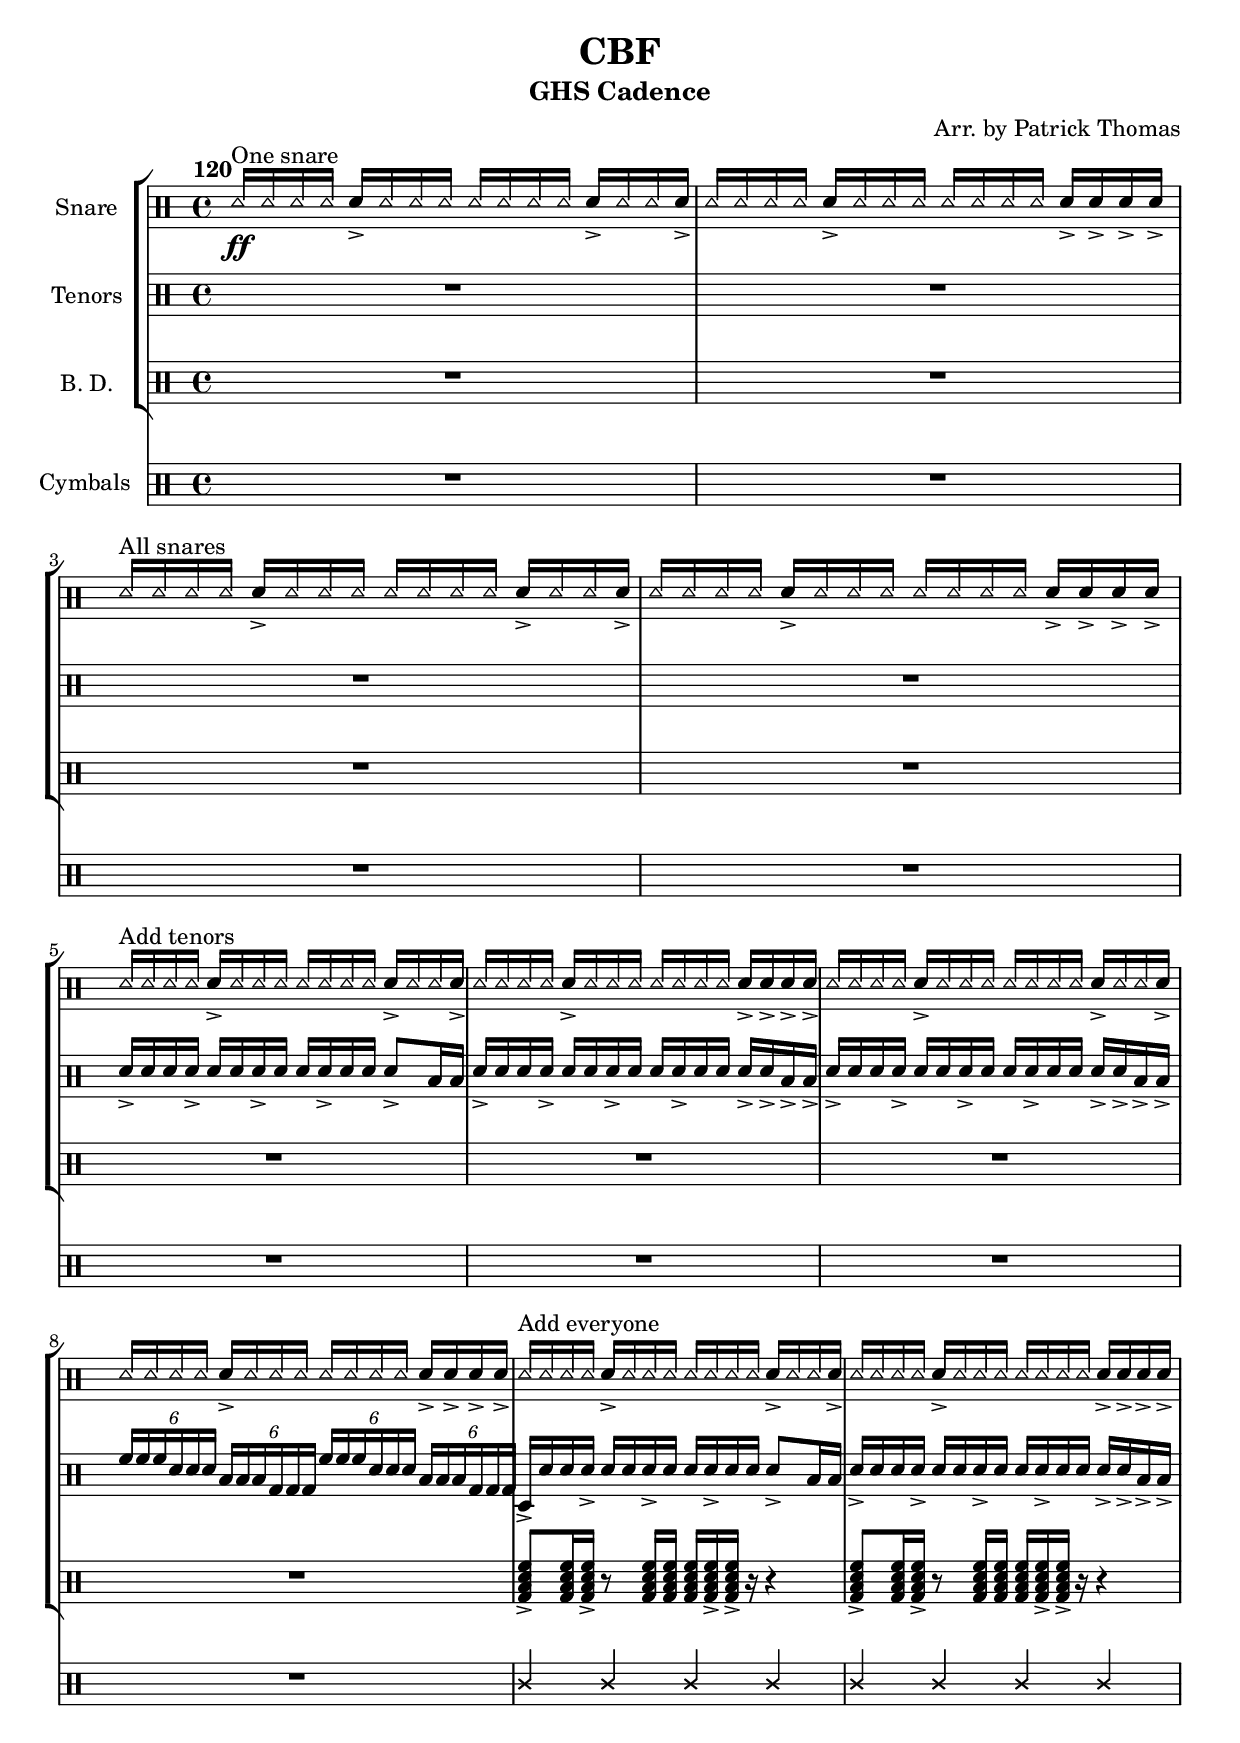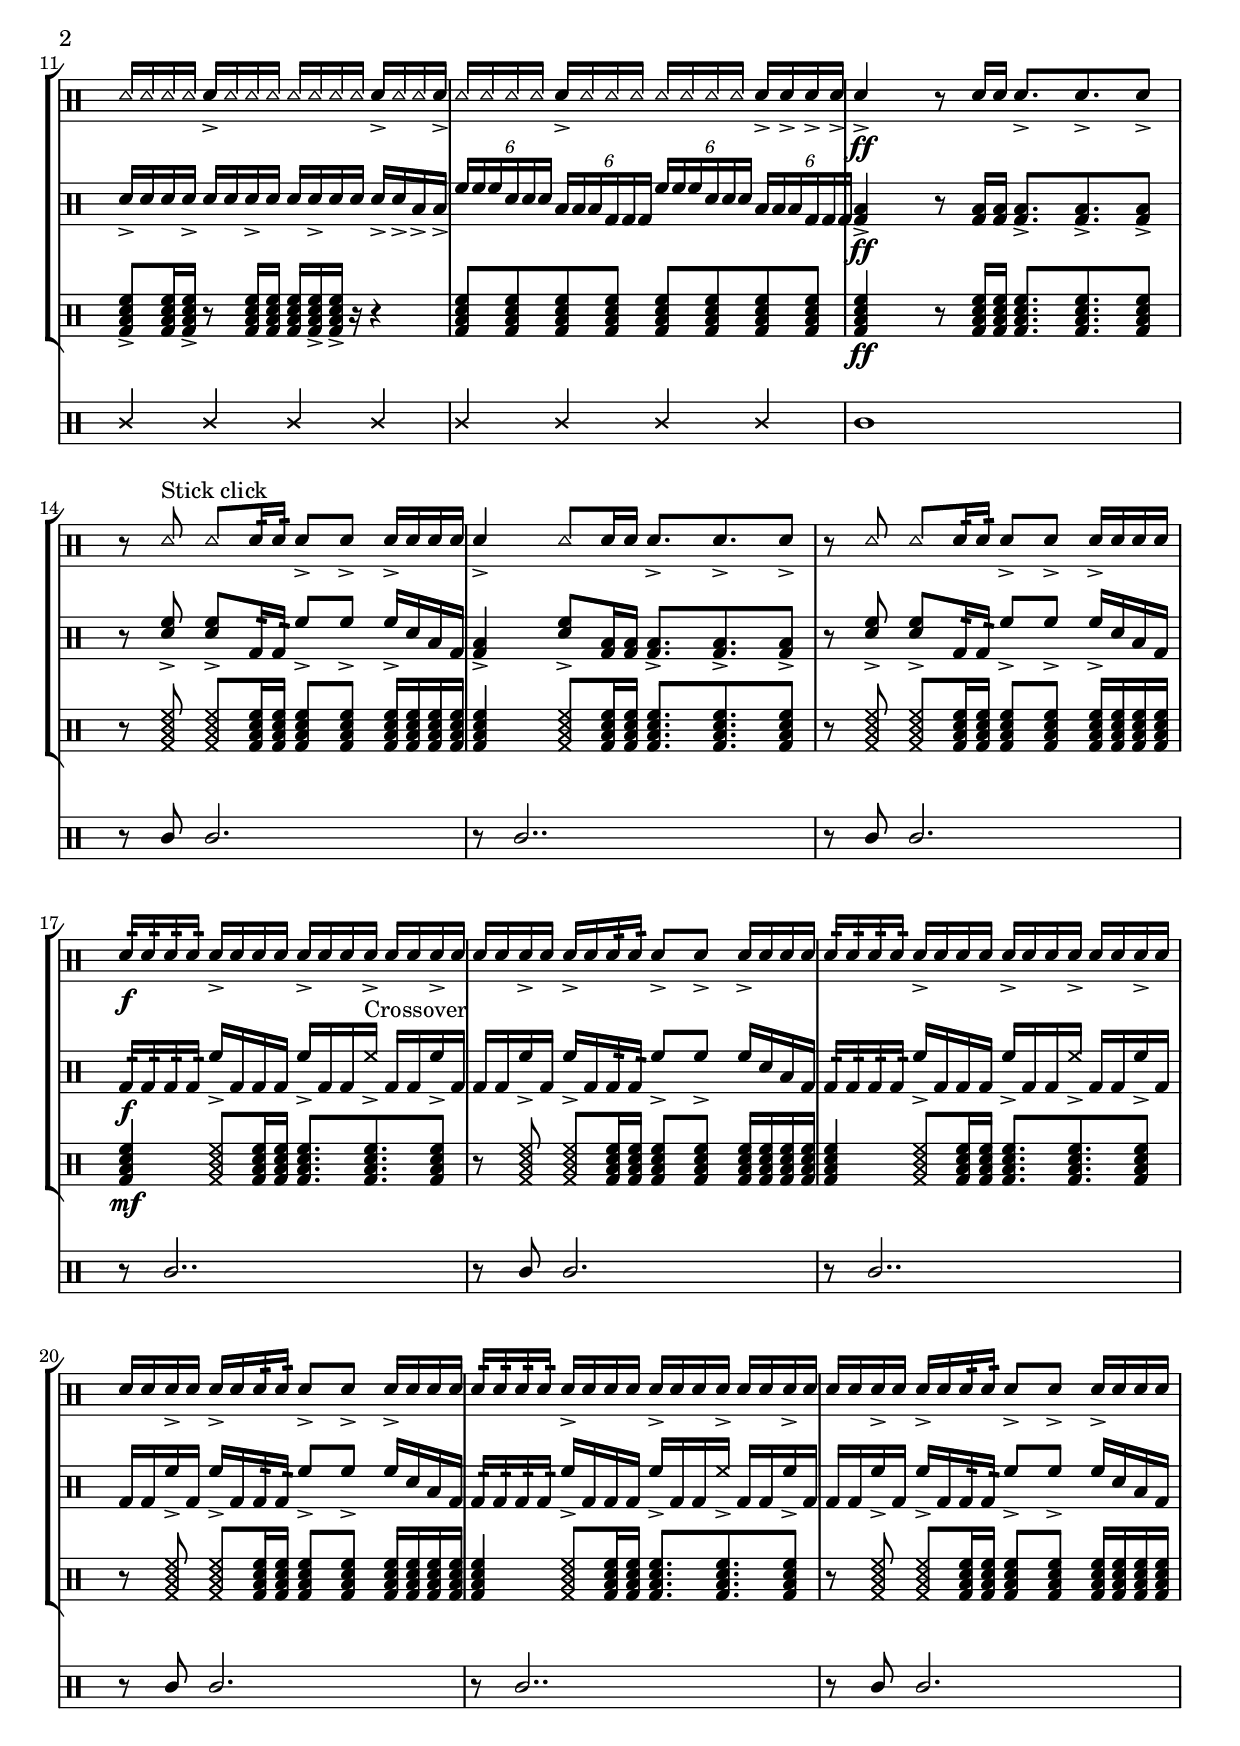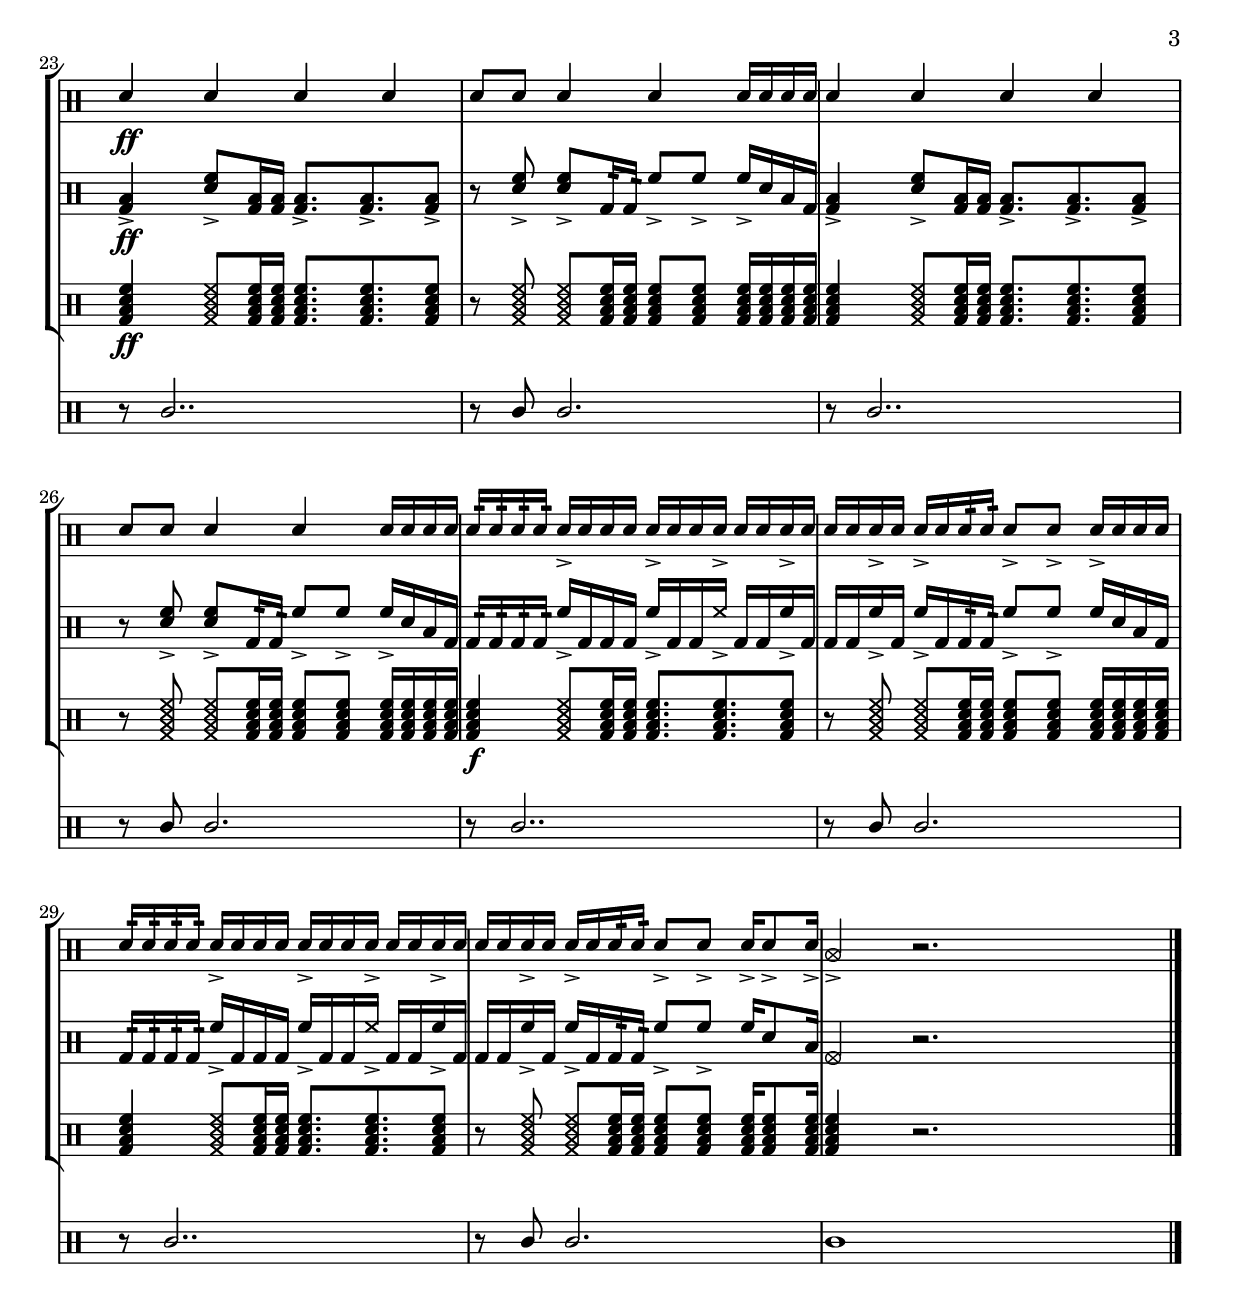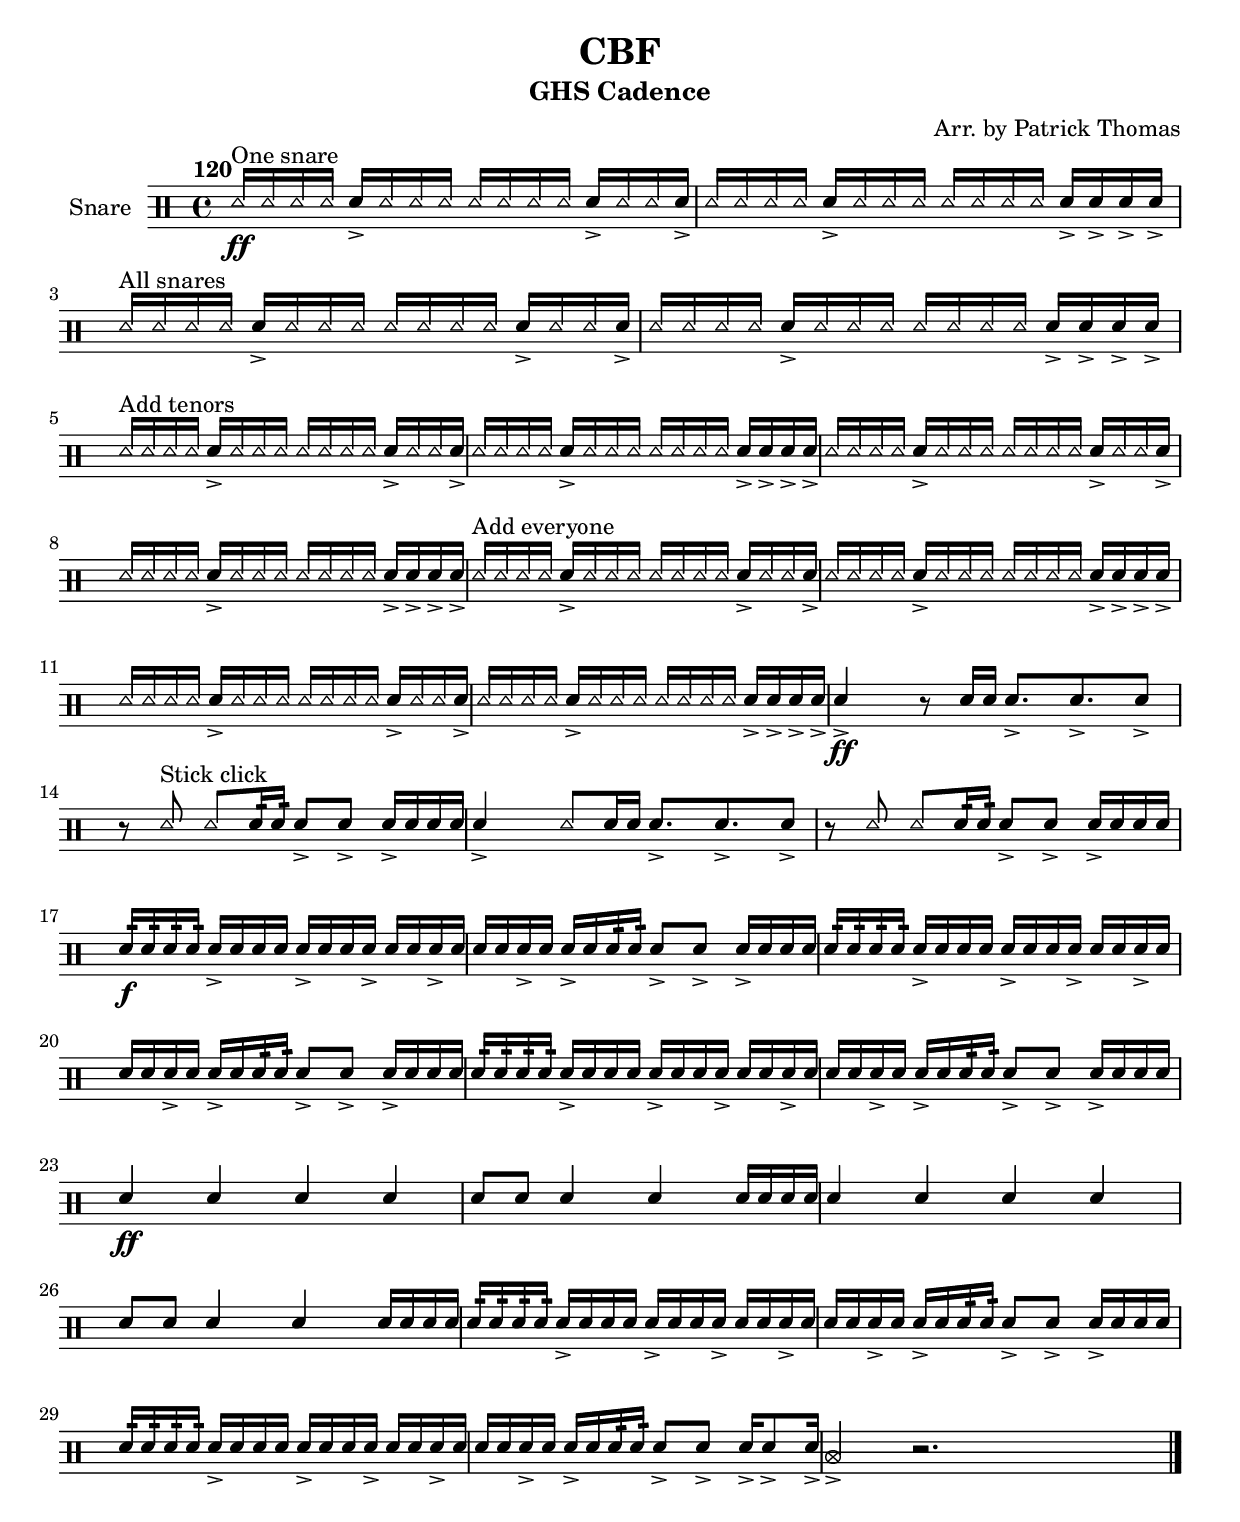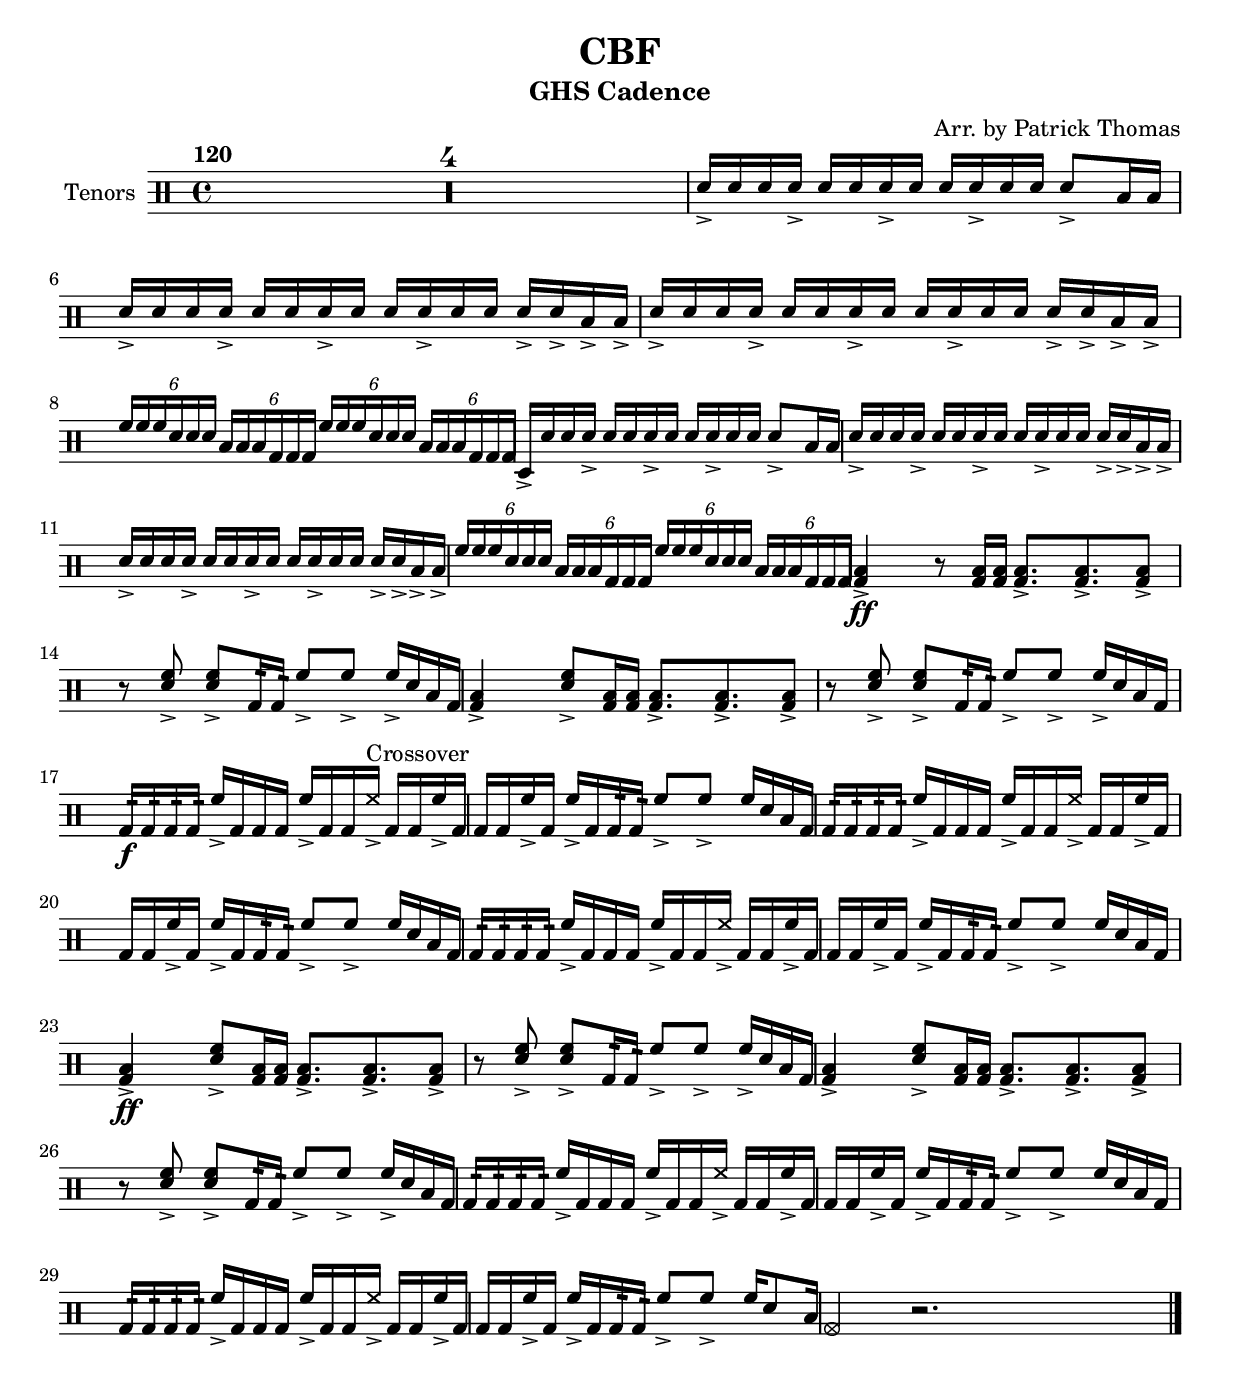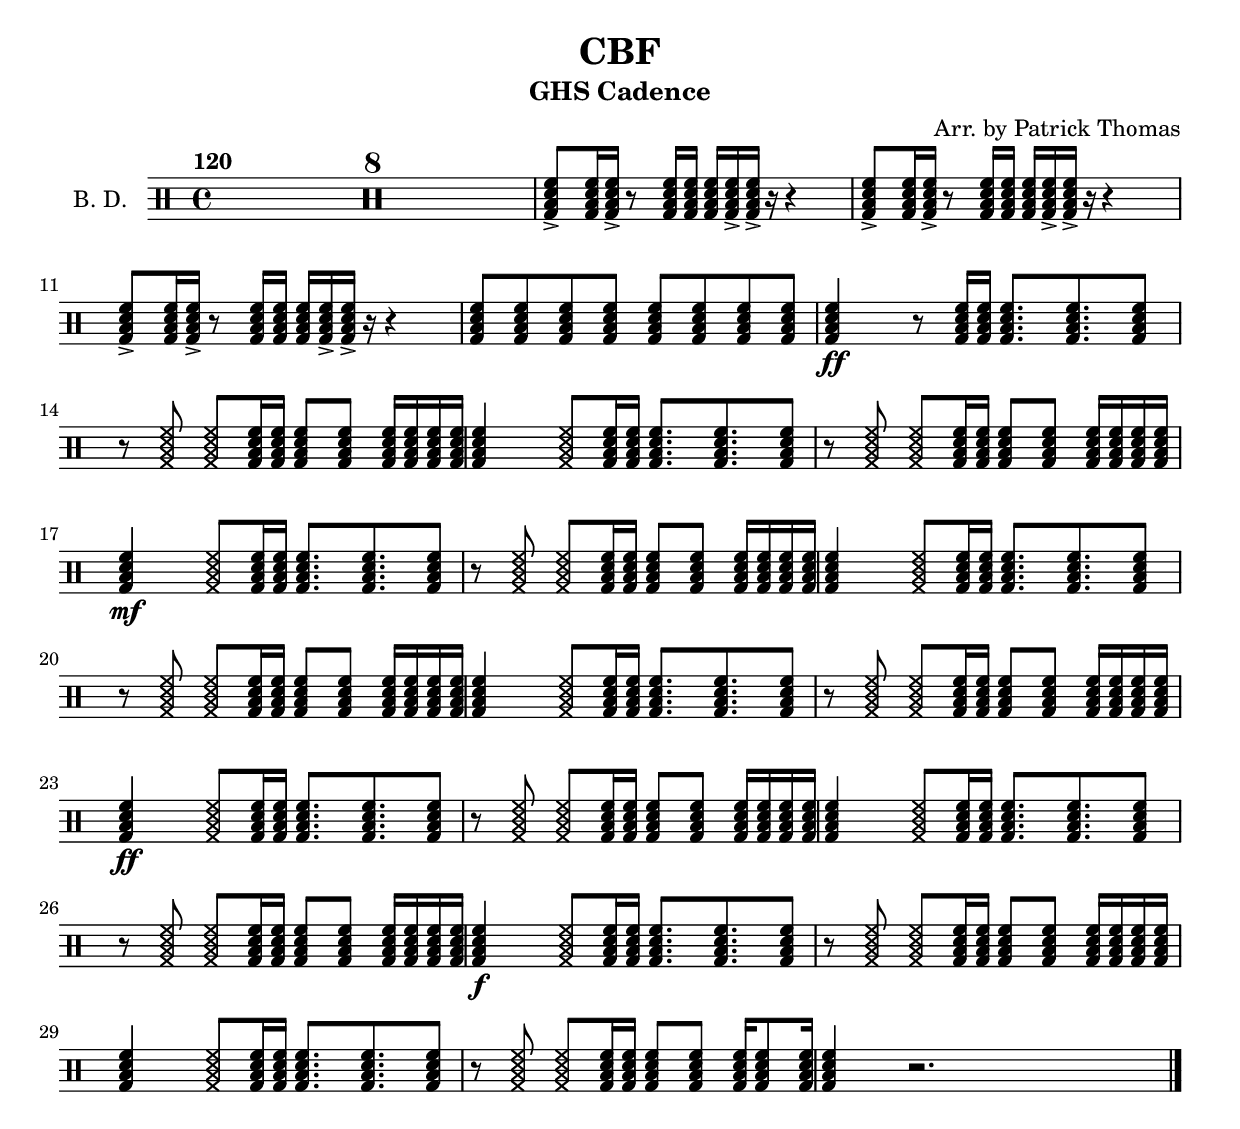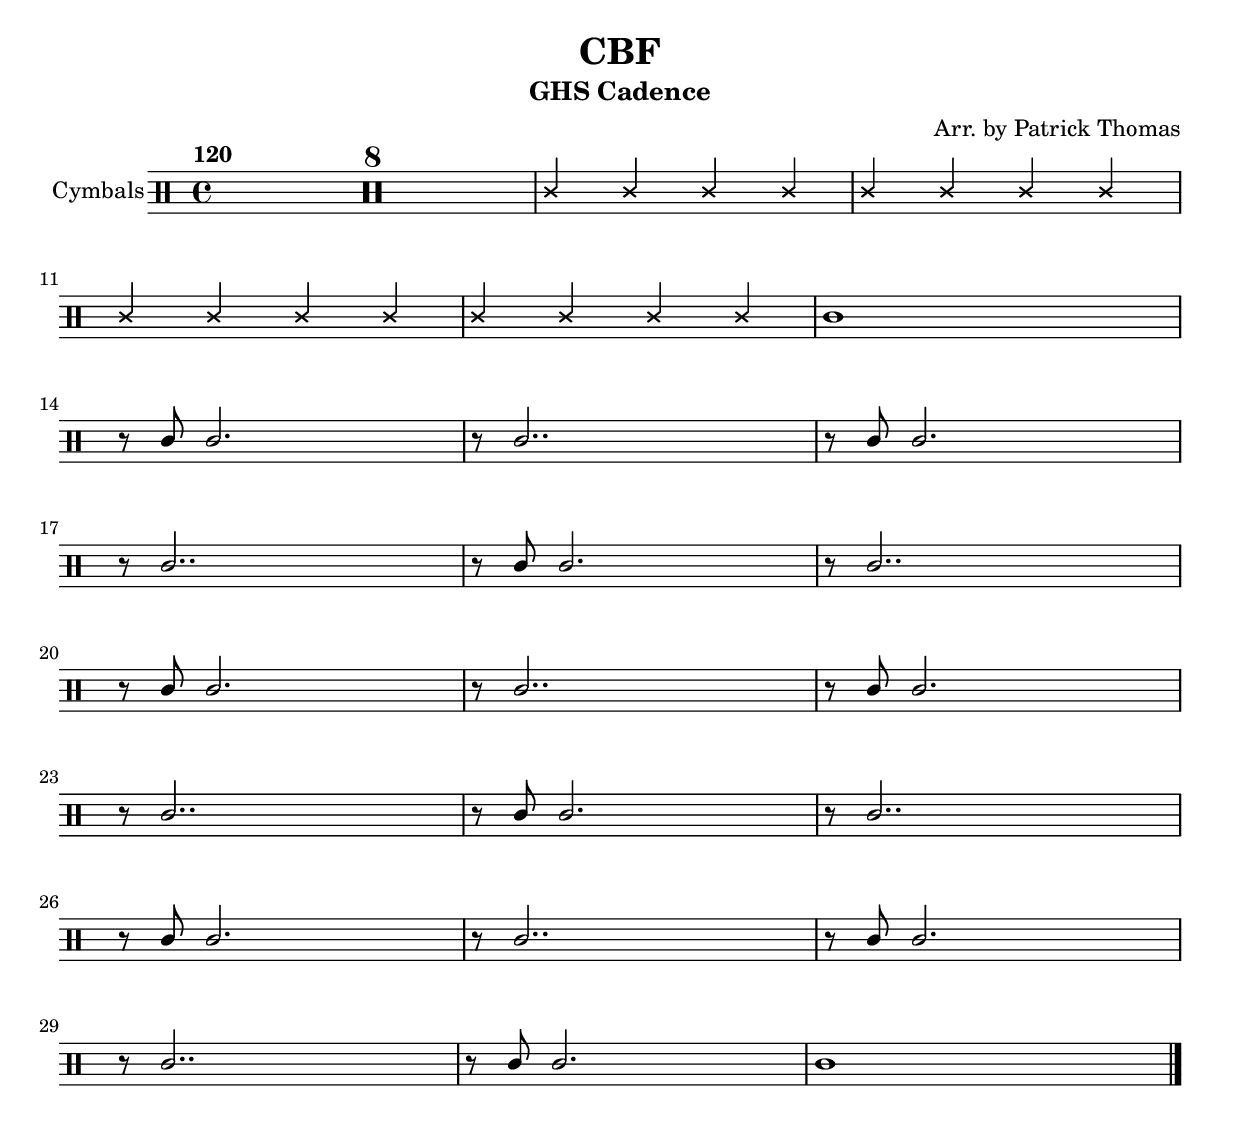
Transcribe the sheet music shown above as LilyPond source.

\version "2.18.2"

\header {
  title = "CBF"
  subtitle = "GHS Cadence"
  arranger = "Arr. by Patrick Thomas"
}

\version "2.18.2"

% special percussion notation tools
% rim shots
rsOn = {
    \override NoteHead.stencil = #ly:text-interface::print
    \override NoteHead.text = #(markup #:musicglyph "noteheads.s2xcircle")
}
rsOff = {
    \revert NoteHead.stencil
	\revert NoteHead.text
}
rs = {
    \once \override NoteHead.stencil = #ly:text-interface::print
    \once \override NoteHead.text = #(markup #:musicglyph "noteheads.s2xcircle")
}

% rim hits and stick clicks
rhOn = {
    \override NoteHead.stencil = #ly:text-interface::print
    \override NoteHead.text = #(markup #:musicglyph "noteheads.s0doThin")
}
rhOff = {
    \revert NoteHead.stencil
	\revert NoteHead.text
}
rh = {
    \once \override NoteHead.stencil = #ly:text-interface::print
    \once \override NoteHead.text = #(markup #:musicglyph "noteheads.s0doThin")
}

% cross overs
xoOn = {
    \override NoteHead.stencil = #ly:text-interface::print
    \override NoteHead.text = #(markup #:musicglyph "noteheads.s2cross")
}
xoOff = {
    \revert NoteHead.stencil
	\revert NoteHead.text
}
xo = {
    \once \override NoteHead.stencil = #ly:text-interface::print
    \once \override NoteHead.text = #(markup #:musicglyph "noteheads.s2cross")
}


% buzzes
z = \markup { \override #'(font-family . typewriter) 
              \fontsize #2 "z" } 
bz =  {
	\stemUp
	
	\once \override TextScript #'extra-offset = #'(.4 . -2.5)
	d8^\z
}

bu =  {
	\once \override TextScript #'extra-offset = #'(.4 . -2.5)
}
zz = \markup { 
	\override #'(font-family . typewriter) 
    \fontsize #2 "z" 
} 

% my default formatting
format = {
	\override Score.SpacingSpanner.strict-note-spacing = ##t
	\set Score.proportionalNotationDuration = #(ly:make-moment 1/16)
	\compressFullBarRests
	\stemUp
}

% stuff for drummode for snare

drumPitchNames.rim = #'rim
drumPitchNames.rh = #'rim

drumPitchNames.stickclick = #'stickclick
drumPitchNames.sc = #'stickclick

drumPitchNames.rimshot = #'rimshot
drumPitchNames.rs = #'rimshot

#(define snarestaff '(
         (snare				default   				#f           1)
         (hihat				cross   				#f           3)
         (rimshot			noteheads.s2xcircle   	#f           1)
	))


snare = \new Staff \with {
    instrumentName = #"Snare"
} { 
	\format
	
	\time 4/4
	\tempo "120"
	\clef "percussion"
	
	% g b d' f'
	
	\relative c' {
		% \xNote {c16^"One snare" \ff c c c} b-> \xNote {c c c c c c c} b-> \xNote {c c} b-> |
		% \xNote {c16 c c c} b-> \xNote {c c c c c c c} b-> b-> b-> b-> |
		% \xNote {c16^"Add snare(s)" \f c c c} b-> \xNote {c c c c c c c} b-> \xNote {c c} b-> |
		% \xNote {c16 c c c} b-> \xNote {c c c c c c c} b-> b-> b-> b-> |
		\rhOn d16^"One snare" \ff  d d d \rhOff d-> \rhOn d d d d d d d \rhOff d-> \rh d \rh d d-> |
		\rhOn d16 d d d \rhOff d-> \rhOn d d d d d d d \rhOff d-> d-> d-> d-> |
		\rhOn d16^"All snares" d d d \rhOff d-> \rhOn d d d d d d d \rhOff d-> \rh d \rh d d-> |
		\rhOn d16 d d d \rhOff d-> \rhOn d d d d d d d \rhOff d-> d-> d-> d-> |
		
		\rhOn d16^"Add tenors" d d d \rhOff d-> \rhOn d d d d d d d \rhOff d-> \rh d \rh d d-> |
		\rhOn d16 d d d \rhOff d-> \rhOn d d d d d d d \rhOff d-> d-> d-> d-> |
		\rhOn d16 d d d \rhOff d-> \rhOn d d d d d d d \rhOff d-> \rh d \rh d d-> |
		\rhOn d16 d d d \rhOff d-> \rhOn d d d d d d d \rhOff d-> d-> d-> d-> |
		
		\rhOn d16^"Add everyone" d d d \rhOff d-> \rhOn d d d d d d d \rhOff d-> \rh d \rh d d-> |
		\rhOn d16 d d d \rhOff d-> \rhOn d d d d d d d \rhOff d-> d-> d-> d-> |
		\rhOn d16 d d d \rhOff d-> \rhOn d d d d d d d \rhOff d-> \rh d \rh d d-> |
		\rhOn d16 d d d \rhOff d-> \rhOn d d d d d d d \rhOff d-> d-> d-> d-> |
		
		d4-> \ff r8 d16 d d8.-> d8.-> d8-> |
		r8 \rhOn d8^"Stick click" d \rhOff d16:32 d:32 d8-> d-> d16-> d d d |
		d4-> \rh d8 d16 d d8.-> d8.-> d8-> |
		r8 \rhOn d8 d \rhOff d16:32 d:32 d8-> d-> d16-> d d d |
		
		d16:32 \f d:32 d:32 d:32 d-> d d d d-> d d d-> d d d-> d |
		d d d-> d d-> d d:32 d:32 d8-> d-> d16->  d d d |
		d16:32 d:32 d:32 d:32 d-> d d d d-> d d d-> d d d-> d |
		d d d-> d d-> d d:32 d:32 d8-> d-> d16->  d d d |
		d16:32 d:32 d:32 d:32 d-> d d d d-> d d d-> d d d-> d |
		d d d-> d d-> d d:32 d:32 d8-> d-> d16->  d d d |
		
		d4 \ff d d d |
		d8 d d4 d d16 d d d | 
		d4 d d d |
		d8 d d4 d d16 d d d | 
		
		d16:32 d:32 d:32 d:32 d-> d d d d-> d d d-> d d d-> d |
		d d d-> d d-> d d:32 d:32 d8-> d-> d16->  d d d |
		d16:32 d:32 d:32 d:32 d-> d d d d-> d d d-> d d d-> d |
		d d d-> d d-> d d:32 d:32 d8-> d-> d16-> d8-> d16->|
		
		\rs b4-> r2. \bar "|."
	}
}

tenors = \new Staff \with {
    instrumentName = #"Tenors"
} {
	\format
	
	\time 4/4
	\tempo "120"
	\clef "percussion"
	
	% g b d' f'
	
	\relative c' {
			
		R1*4
		
		d16-> d d d-> d d d-> d  d d-> d d d8-> b16 b |
		d16-> d d d-> d d d-> d  d d-> d d d-> d-> b-> b-> |
		d16-> d d d-> d d d-> d  d d-> d d d-> d-> b-> b-> |
		\tuplet 6/4 {f'16 f f d d d} \tuplet 6/4 {b b b g g g}
		\tuplet 6/4 {f'16 f f d d d} \tuplet 6/4 {b b b g g g} |
		
		d16-> d' d d-> d d d-> d  d d-> d d d8-> b16 b |
		d16-> d d d-> d d d-> d  d d-> d d d-> d-> b-> b-> |
		d16-> d d d-> d d d-> d  d d-> d d d-> d-> b-> b-> |
		\tuplet 6/4 {f'16 f f d d d} \tuplet 6/4 {b b b g g g}
		\tuplet 6/4 {f'16 f f d d d} \tuplet 6/4 {b b b g g g} |
		
		<b g>4-> \ff r8 q16 q q8.-> q8.-> q8-> |
		r8 <f' d>8-> q-> g,16:32 g:32 f'8-> f-> f16-> d b g |
		<b g>4-> <f' d>8-> <b, g>16 q q8.-> q8.-> q8-> |
		r8 <f' d>8-> q-> g,16:32 g:32 f'8-> f-> f16-> d b g |
		
		g16:32 \f g:32 g:32 g:32 f'-> g, g g f'-> g, g \xo f'->^"Crossover" g, g f'-> g, |
		g g f'-> g, f'-> g, g:32 g:32 f'8-> f-> f16 d b g |
		g16:32 g:32 g:32 g:32 f'-> g, g g f'-> g, g \xo f'-> g, g f'-> g, |
		g g f'-> g, f'-> g, g:32 g:32 f'8-> f-> f16 d b g |
		g16:32 g:32 g:32 g:32 f'-> g, g g f'-> g, g \xo f'-> g, g f'-> g, |
		g g f'-> g, f'-> g, g:32 g:32 f'8-> f-> f16 d b g |
		
		<b g>4-> \ff <f' d>8-> <b, g>16 q q8.-> q8.-> q8-> |
		r8 <f' d>8-> q-> g,16:32 g:32 f'8-> f-> f16-> d b g |
		<b g>4-> <f' d>8-> <b, g>16 q q8.-> q8.-> q8-> |
		r8 <f' d>8-> q-> g,16:32 g:32 f'8-> f-> f16-> d b g |
		
		g16:32 g:32 g:32 g:32 f'-> g, g g f'-> g, g \xo f'-> g, g f'-> g, |
		g g f'-> g, f'-> g, g:32 g:32 f'8-> f-> f16 d b g |
		g16:32 g:32 g:32 g:32 f'-> g, g g f'-> g, g \xo f'-> g, g f'-> g, |
		g g f'-> g, f'-> g, g:32 g:32 f'8-> f-> f16 d8 b16 |
		
		\rs g4 r2. \bar "|."
	}
}

bassdrum = \new Staff \with {
    instrumentName = #"B. D."
} {
	\format
	
	\time 4/4
	\tempo "120"
	\clef "percussion"
	
	% g b d' f'
	
	R1*8
	
	<g b d' f'>8-> q16 q-> r8 q16 q q q-> q-> r r4 |
	<g b d' f'>8-> q16 q-> r8 q16 q q q-> q-> r r4 |
	<g b d' f'>8-> q16 q-> r8 q16 q q q-> q-> r r4 |
	q8 q q q q q q q |
	
	q4 \ff r8 q16 q q8. q8. q8 | 
	r8 \xNote {q q} q16 q q8 q q16 q q q |
	q4 \xNote {q8} q16 q q8. q8. q8 | 
	r8 \xNote {q q} q16 q q8 q q16 q q q |
	
	q4 \mf \xNote {q8} q16 q q8. q8. q8 | 
	r8 \xNote {q q} q16 q q8 q q16 q q q |
	q4 \xNote {q8} q16 q q8. q8. q8 | 
	r8 \xNote {q q} q16 q q8 q q16 q q q |
	q4 \xNote {q8} q16 q q8. q8. q8 | 
	r8 \xNote {q q} q16 q q8 q q16 q q q |
	
	q4 \ff \xNote {q8} q16 q q8. q8. q8 | 
	r8 \xNote {q q} q16 q q8 q q16 q q q |
	q4 \xNote {q8} q16 q q8. q8. q8 | 
	r8 \xNote {q q} q16 q q8 q q16 q q q |
	
	q4 \f \xNote {q8} q16 q q8. q8. q8 | 
	r8 \xNote {q q} q16 q q8 q q16 q q q |
	q4 \xNote {q8} q16 q q8. q8. q8 | 
	r8 \xNote {q q} q16 q q8 q q16 q8 q16 |
	
	q4 r2. \bar "|."
}

cymbals = \new Staff \with {
    instrumentName = #"Cymbals"
} {
	\format
	
	\time 4/4
	\tempo "120"
	\clef "percussion"
	
	% g b d' f'
	
	\relative c' {
		R1*8
		
		\xNote {c4 c c c} |
		\xNote {c4 c c c} |
		\xNote {c4 c c c} |
		\xNote {c4 c c c} |
		
		c1 |
		r8 c8 c2. |
		r8 c2.. |
		r8 c8 c2. |
		
		r8 c2.. |
		r8 c8 c2. |
		r8 c2.. |
		r8 c8 c2. |
		r8 c2.. |
		r8 c8 c2. |
		
		r8 c2.. |
		r8 c8 c2. |
		r8 c2.. |
		r8 c8 c2. |
		
		r8 c2.. |
		r8 c8 c2. |
		r8 c2.. |
		r8 c8 c2. |
		
		c1 \bar "|."
	}
}

% score
\book {
	<< 
	\new StaffGroup <<
		\snare
		\tenors
		\bassdrum >>
	\cymbals
	>>
}

% individual parts
\book {
	\snare
}
\book {
	\tenors
}
\book {
	\bassdrum
}
\book {
	\cymbals
}

